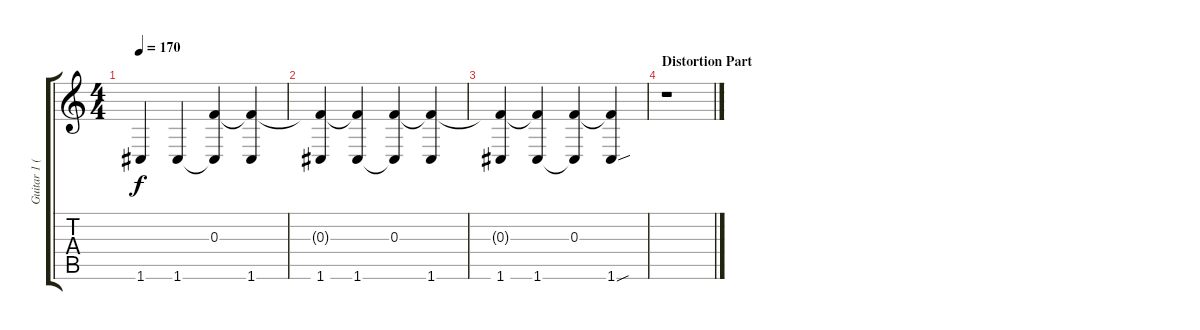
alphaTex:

\track ("Guitar 1 (clean) / Other" "Guitar 1 (") {instrument electricguitarclean}
\staff {score tabs}
\tuning (D4 A3 F3 C3 G2 C2) {hide}
\ts (4 4)
\tempo 170
\clef g2
\ks c
1.6.4{dy f} 1.6.4 (0.3 1.6{t}).4 (0.3{t} 1.6).4 |
(0.3{t} 1.6).4 (0.3{t} 1.6).4 (0.3 1.6{t}).4 (0.3{t} 1.6).4 |
(0.3{t} 1.6).4 (0.3{t} 1.6).4 (0.3 1.6{t}).4 (0.3{t} 1.6{sou}).4 |
\section ("" "Distortion Part")
r.1
